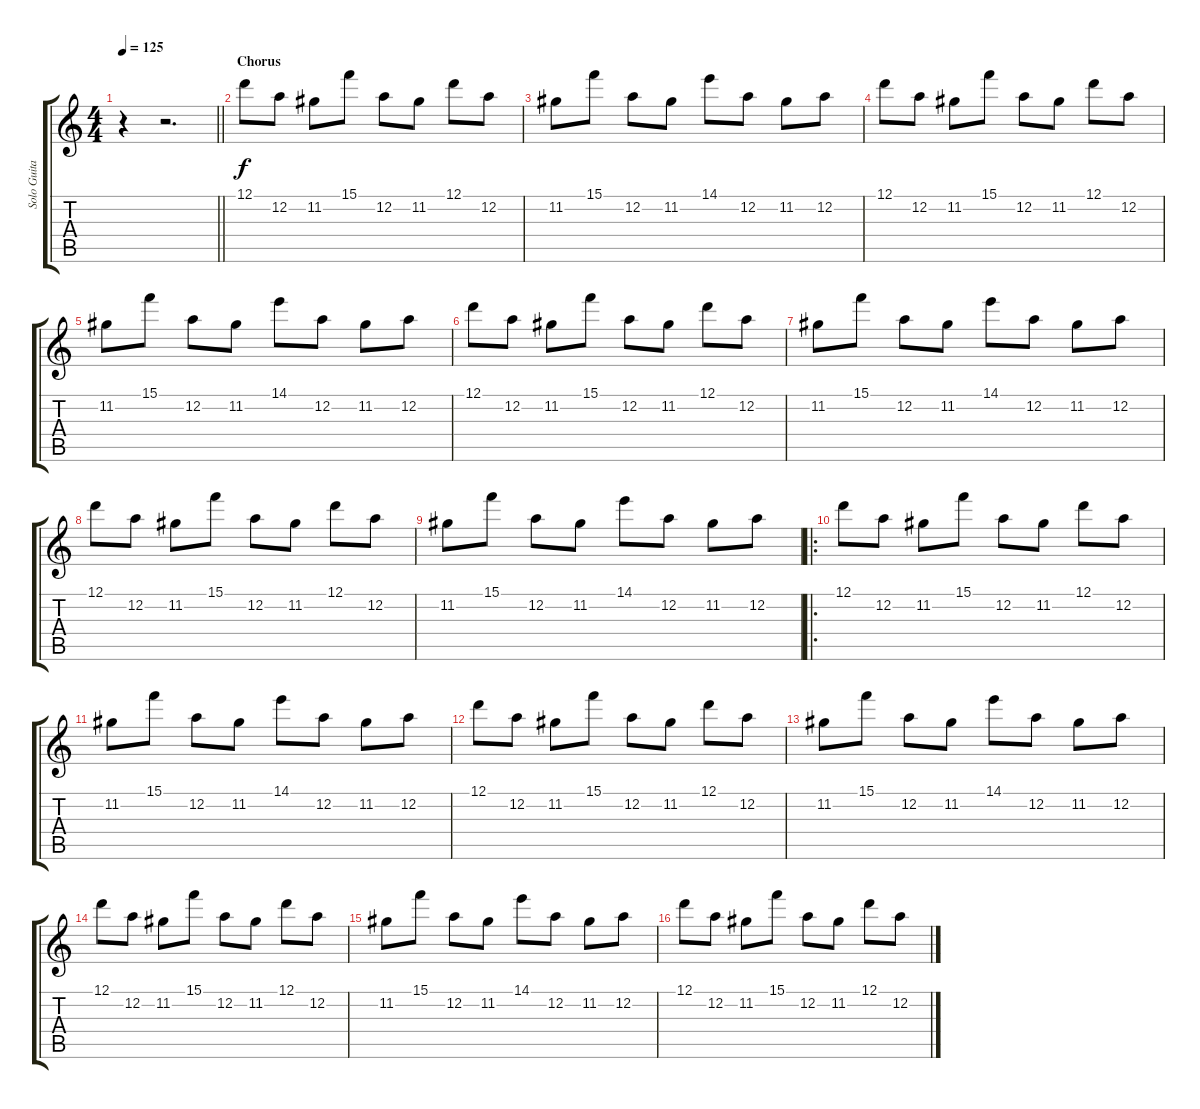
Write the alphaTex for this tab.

\track ("Solo Guitar (Juha)" "Solo Guita") {instrument distortionguitar}
\staff {score tabs}
\tuning (D4 A3 F3 C3 G2 D2) {hide}
\ts (4 4)
\tempo 125
\clef g2
\barLineRight lightlight
\ks c
r.4{dy f} r.2{d} |
\section ("" "Chorus")
12.1.8 12.2.8 11.2.8 15.1.8 12.2.8 11.2.8 12.1.8 12.2.8 |
11.2.8 15.1.8 12.2.8 11.2.8 14.1.8 12.2.8 11.2.8 12.2.8 |
12.1.8 12.2.8 11.2.8 15.1.8 12.2.8 11.2.8 12.1.8 12.2.8 |
11.2.8 15.1.8 12.2.8 11.2.8 14.1.8 12.2.8 11.2.8 12.2.8 |
12.1.8 12.2.8 11.2.8 15.1.8 12.2.8 11.2.8 12.1.8 12.2.8 |
11.2.8 15.1.8 12.2.8 11.2.8 14.1.8 12.2.8 11.2.8 12.2.8 |
12.1.8 12.2.8 11.2.8 15.1.8 12.2.8 11.2.8 12.1.8 12.2.8 |
11.2.8 15.1.8 12.2.8 11.2.8 14.1.8 12.2.8 11.2.8 12.2.8 |
\ro
12.1.8 12.2.8 11.2.8 15.1.8 12.2.8 11.2.8 12.1.8 12.2.8 |
11.2.8 15.1.8 12.2.8 11.2.8 14.1.8 12.2.8 11.2.8 12.2.8 |
12.1.8 12.2.8 11.2.8 15.1.8 12.2.8 11.2.8 12.1.8 12.2.8 |
11.2.8 15.1.8 12.2.8 11.2.8 14.1.8 12.2.8 11.2.8 12.2.8 |
12.1.8 12.2.8 11.2.8 15.1.8 12.2.8 11.2.8 12.1.8 12.2.8 |
11.2.8 15.1.8 12.2.8 11.2.8 14.1.8 12.2.8 11.2.8 12.2.8 |
12.1.8 12.2.8 11.2.8 15.1.8 12.2.8 11.2.8 12.1.8 12.2.8
